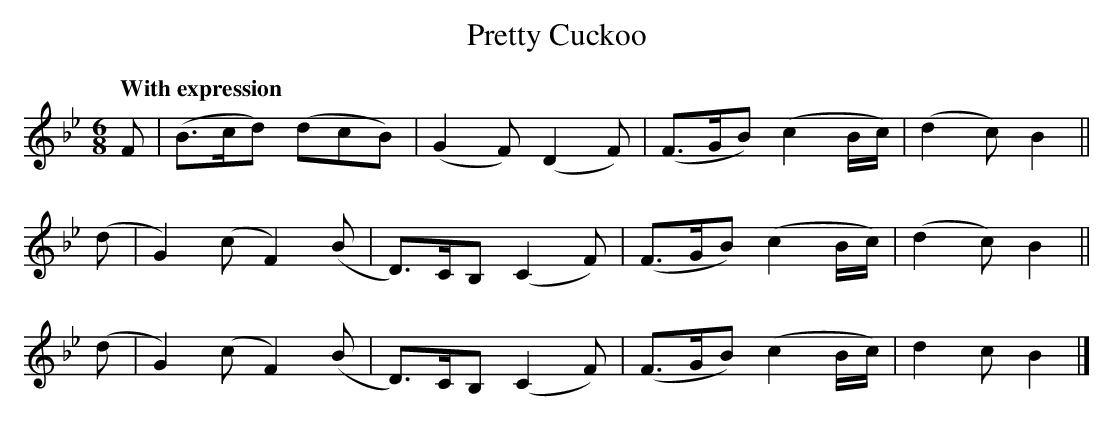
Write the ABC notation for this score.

X:1
T: Pretty Cuckoo
Q: "With expression"
M: 6/8
L: 1/8
K: Bb
F | (B>cd) (dcB) | (G2 F) (D2 F) | (F>GB) (c2 B/c/) | (d2 c) B2 ||
(d | G2) (c F2) (B | D>)CB, (C2 F) | (F>GB) (c2 B/c/) | (d2 c) B2 ||
(d | G2) (c F2) (B | D>)CB, (C2 F) | (F>GB) (c2 B/c/) | d2 c B2 |]
